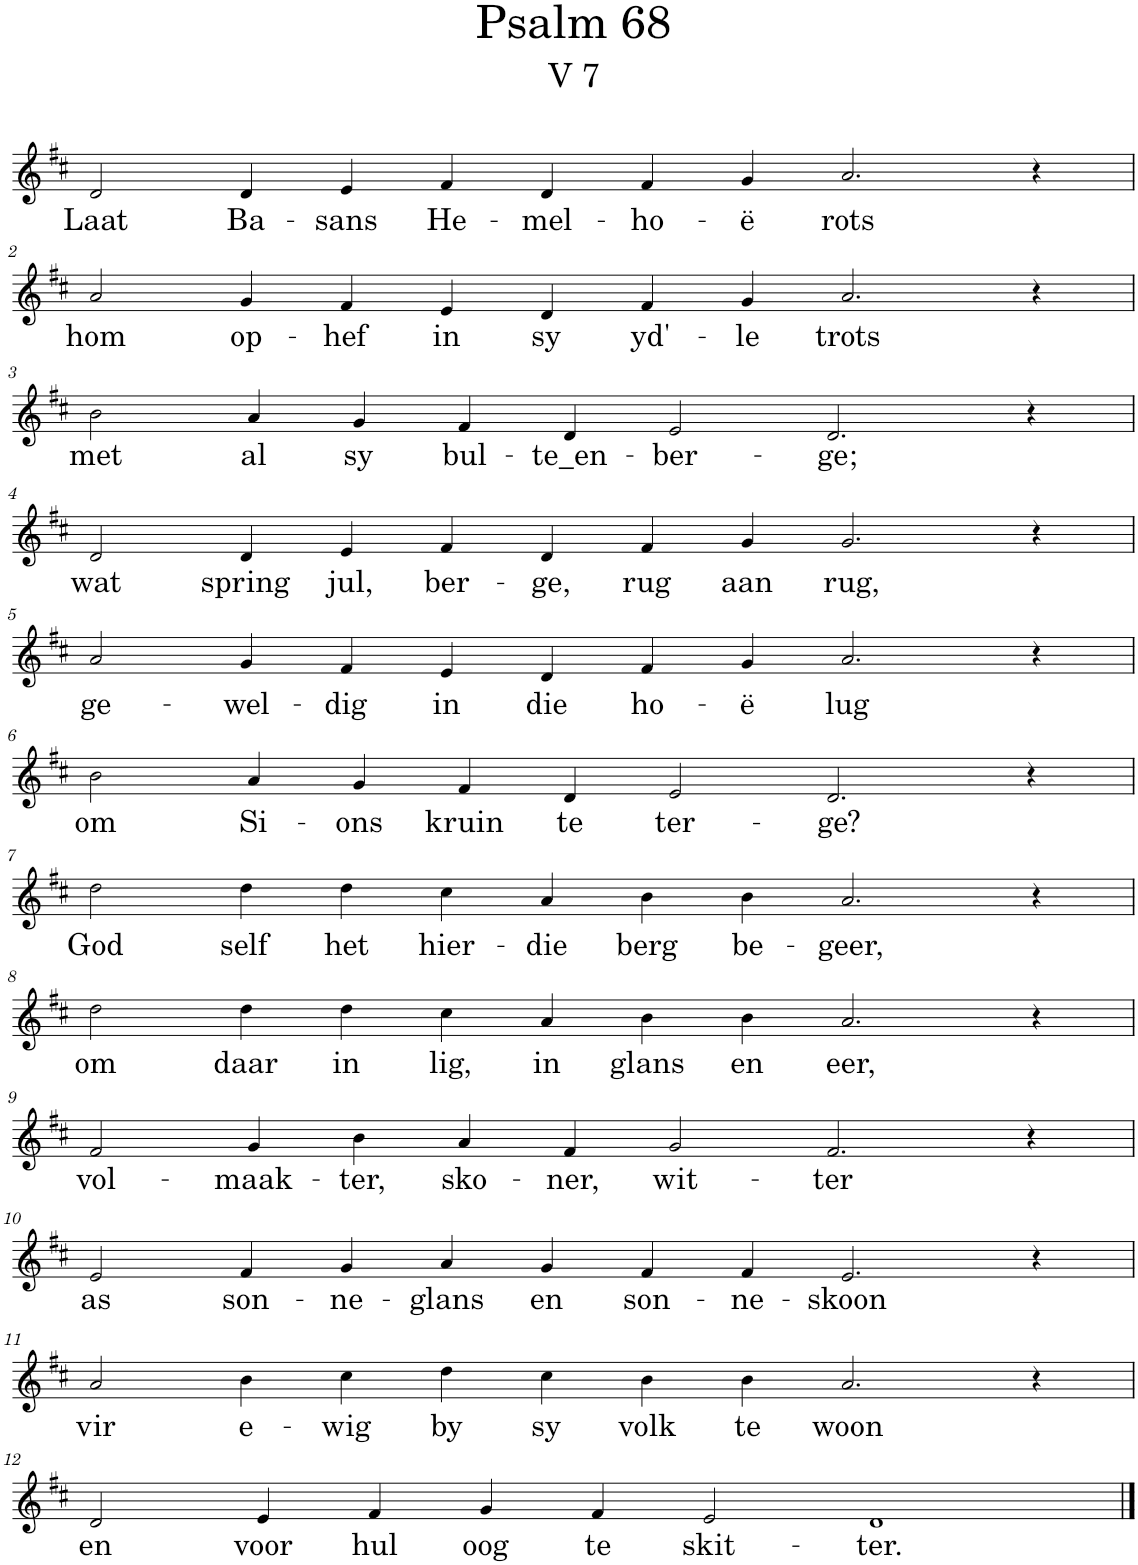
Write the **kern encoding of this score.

**kern	**text
*part1	*part1
*staff1	*staff1
*I"Pipe Organ	*
*I'Org.	*
*clefG2	*
*k[f#c#]	*
*M12/4	*
=1	=1
!	!LO:LY:b
2d/	Laat
!	!LO:LY:b
4d/	Ba-
!	!LO:LY:b
4e/	-sans
!	!LO:LY:b
4f#/	He-
!	!LO:LY:b
4d/	-mel-
!	!LO:LY:b
4f#/	-ho-
!	!LO:LY:b
4g/	-ë
!	!LO:LY:b
2.a/	rots
4r	.
!!LO:LB:g=z
=2	=2
!	!LO:LY:b
2a/	hom
!	!LO:LY:b
4g/	op-
!	!LO:LY:b
4f#/	-hef
!	!LO:LY:b
4e/	in
!	!LO:LY:b
4d/	sy
!	!LO:LY:b
4f#/	yd'-
!	!LO:LY:b
4g/	-le
!	!LO:LY:b
2.a/	trots
4r	.
!!LO:LB:g=z
=3	=3
!	!LO:LY:b
2b\	met
!	!LO:LY:b
4a/	al
!	!LO:LY:b
4g/	sy
!	!LO:LY:b
4f#/	bul-
!	!LO:LY:b
4d/	-te_en-
!	!LO:LY:b
2e/	-ber-
!	!LO:LY:b
2.d/	-ge;
4r	.
!!LO:LB:g=z
=4	=4
!	!LO:LY:b
2d/	wat
!	!LO:LY:b
4d/	spring
!	!LO:LY:b
4e/	jul,
!	!LO:LY:b
4f#/	ber-
!	!LO:LY:b
4d/	-ge,
!	!LO:LY:b
4f#/	rug
!	!LO:LY:b
4g/	aan
!	!LO:LY:b
2.g/	rug,
4r	.
!!LO:LB:g=z
=5	=5
!	!LO:LY:b
2a/	ge-
!	!LO:LY:b
4g/	-wel-
!	!LO:LY:b
4f#/	-dig
!	!LO:LY:b
4e/	in
!	!LO:LY:b
4d/	die
!	!LO:LY:b
4f#/	ho-
!	!LO:LY:b
4g/	-ë
!	!LO:LY:b
2.a/	lug
4r	.
!!LO:LB:g=z
=6	=6
!	!LO:LY:b
2b\	om
!	!LO:LY:b
4a/	Si-
!	!LO:LY:b
4g/	-ons
!	!LO:LY:b
4f#/	kruin
!	!LO:LY:b
4d/	te
!	!LO:LY:b
2e/	ter-
!	!LO:LY:b
2.d/	-ge?
4r	.
!!LO:LB:g=z
=7	=7
!	!LO:LY:b
2dd\	God
!	!LO:LY:b
4dd\	self
!	!LO:LY:b
4dd\	het
!	!LO:LY:b
4cc#\	hier-
!	!LO:LY:b
4a/	-die
!	!LO:LY:b
4b\	berg
!	!LO:LY:b
4b\	be-
!	!LO:LY:b
2.a/	-geer,
4r	.
!!LO:LB:g=z
=8	=8
!	!LO:LY:b
2dd\	om
!	!LO:LY:b
4dd\	daar
!	!LO:LY:b
4dd\	in
!	!LO:LY:b
4cc#\	lig,
!	!LO:LY:b
4a/	in
!	!LO:LY:b
4b\	glans
!	!LO:LY:b
4b\	en
!	!LO:LY:b
2.a/	eer,
4r	.
!!LO:LB:g=z
=9	=9
!	!LO:LY:b
2f#/	vol-
!	!LO:LY:b
4g/	-maak-
!	!LO:LY:b
4b\	-ter,
!	!LO:LY:b
4a/	sko-
!	!LO:LY:b
4f#/	-ner,
!	!LO:LY:b
2g/	wit-
!	!LO:LY:b
2.f#/	-ter
4r	.
!!LO:LB:g=z
=10	=10
!	!LO:LY:b
2e/	as
!	!LO:LY:b
4f#/	son-
!	!LO:LY:b
4g/	-ne-
!	!LO:LY:b
4a/	-glans
!	!LO:LY:b
4g/	en
!	!LO:LY:b
4f#/	son-
!	!LO:LY:b
4f#/	-ne-
!	!LO:LY:b
2.e/	-skoon
4r	.
!!LO:LB:g=z
=11	=11
!	!LO:LY:b
2a/	vir
!	!LO:LY:b
4b\	e-
!	!LO:LY:b
4cc#\	-wig
!	!LO:LY:b
4dd\	by
!	!LO:LY:b
4cc#\	sy
!	!LO:LY:b
4b\	volk
!	!LO:LY:b
4b\	te
!	!LO:LY:b
2.a/	woon
4r	.
!!LO:LB:g=z
=12	=12
!	!LO:LY:b
2d/	en
!	!LO:LY:b
4e/	voor
!	!LO:LY:b
4f#/	hul
!	!LO:LY:b
4g/	oog
!	!LO:LY:b
4f#/	te
!	!LO:LY:b
2e/	skit-
!	!LO:LY:b
1d	-ter.
==	==
*-	*-
